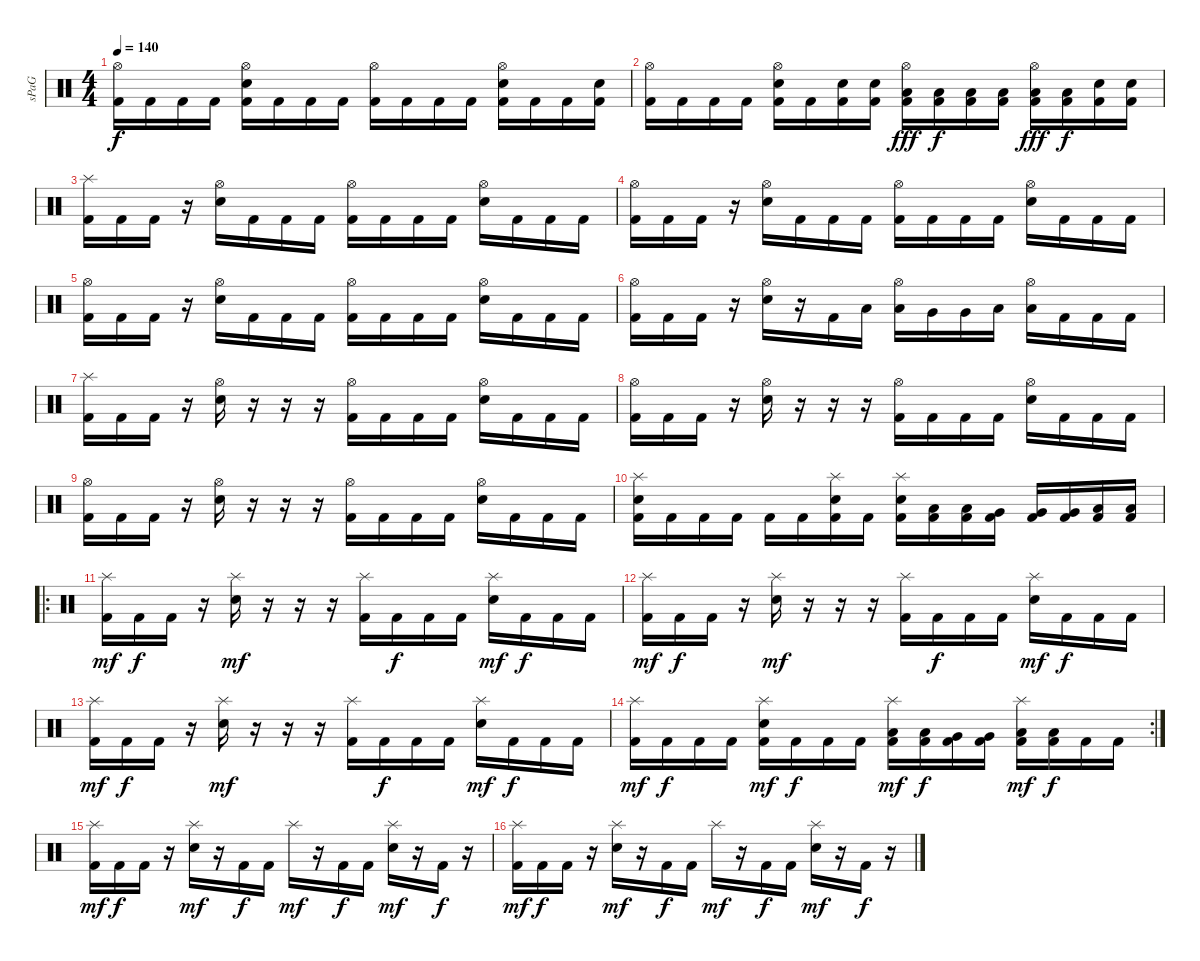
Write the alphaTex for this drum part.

\track ("sPaG" "sPaG") {instrument percussion}
\staff {score}
\articulation defaults
\ts (4 4)
\tempo 140
\clef neutral
\ks c
("Hi-Hat (open)" "Kick (hit) 2").16{dy f} "Kick (hit) 2".16 "Kick (hit) 2".16 "Kick (hit) 2".16 ("Hi-Hat (open)" "Snare (hit) 2" "Kick (hit) 2").16 "Kick (hit) 2".16 "Kick (hit) 2".16 "Kick (hit) 2".16 ("Hi-Hat (open)" "Kick (hit) 2").16 "Kick (hit) 2".16 "Kick (hit) 2".16 "Kick (hit) 2".16 ("Hi-Hat (open)" "Snare (hit) 2" "Kick (hit) 2").16 "Kick (hit) 2".16 "Kick (hit) 2".16 ("Snare (hit) 2" "Kick (hit) 2").16 |
("Hi-Hat (open)" "Kick (hit) 2").16 "Kick (hit) 2".16 "Kick (hit) 2".16 "Kick (hit) 2".16 ("Hi-Hat (open)" "Snare (hit) 2" "Kick (hit) 2").16 "Kick (hit) 2".16 ("Snare (hit) 2" "Kick (hit) 2").16 ("Snare (hit) 2" "Kick (hit) 2").16 ("Hi-Hat (open)" "Low Tom (hit)" "Kick (hit) 2").16{dy fff} ("Low Tom (hit)" "Kick (hit) 2").16{dy f} ("Low Floor Tom (hit)" "Kick (hit) 2").16 ("Low Floor Tom (hit)" "Kick (hit) 2").16 ("Hi-Hat (open)" "Low Floor Tom (hit)" "Kick (hit) 2").16{dy fff} ("Low Floor Tom (hit)" "Kick (hit) 2").16{dy f} ("Snare (hit) 2" "Kick (hit) 2").16 ("Snare (hit) 2" "Kick (hit) 2").16 |
("Splash (hit)" "Kick (hit) 2").16 "Kick (hit) 2".16 "Kick (hit) 2".16 r.16 ("Hi-Hat (open)" "Snare (hit) 2").16 "Kick (hit) 2".16 "Kick (hit) 2".16 "Kick (hit) 2".16 ("Hi-Hat (open)" "Kick (hit) 2").16 "Kick (hit) 2".16 "Kick (hit) 2".16 "Kick (hit) 2".16 ("Hi-Hat (open)" "Snare (hit) 2").16 "Kick (hit) 2".16 "Kick (hit) 2".16 "Kick (hit) 2".16 |
("Hi-Hat (open)" "Kick (hit) 2").16 "Kick (hit) 2".16 "Kick (hit) 2".16 r.16 ("Hi-Hat (open)" "Snare (hit) 2").16 "Kick (hit) 2".16 "Kick (hit) 2".16 "Kick (hit) 2".16 ("Hi-Hat (open)" "Kick (hit) 2").16 "Kick (hit) 2".16 "Kick (hit) 2".16 "Kick (hit) 2".16 ("Hi-Hat (open)" "Snare (hit) 2").16 "Kick (hit) 2".16 "Kick (hit) 2".16 "Kick (hit) 2".16 |
("Hi-Hat (open)" "Kick (hit) 2").16 "Kick (hit) 2".16 "Kick (hit) 2".16 r.16 ("Hi-Hat (open)" "Snare (hit) 2").16 "Kick (hit) 2".16 "Kick (hit) 2".16 "Kick (hit) 2".16 ("Hi-Hat (open)" "Kick (hit) 2").16 "Kick (hit) 2".16 "Kick (hit) 2".16 "Kick (hit) 2".16 ("Hi-Hat (open)" "Snare (hit) 2").16 "Kick (hit) 2".16 "Kick (hit) 2".16 "Kick (hit) 2".16 |
("Hi-Hat (open)" "Kick (hit) 2").16 "Kick (hit) 2".16 "Kick (hit) 2".16 r.16 ("Hi-Hat (open)" "Snare (hit) 2").16 r.16 "Kick (hit) 2".16 "Low Tom (hit)".16 ("Hi-Hat (open)" "Low Tom (hit)").16 "Very Low Tom (hit)".16 "Very Low Tom (hit)".16 "Low Floor Tom (hit)".16 ("Hi-Hat (open)" "Low Floor Tom (hit)").16 "Kick (hit) 2".16 "Kick (hit) 2".16 "Kick (hit) 2".16 |
("Splash (hit)" "Kick (hit) 2").16 "Kick (hit) 2".16 "Kick (hit) 2".16 r.16 ("Hi-Hat (open)" "Snare (hit) 2").16 r.16 r.16 r.16 ("Hi-Hat (open)" "Kick (hit) 2").16 "Kick (hit) 2".16 "Kick (hit) 2".16 "Kick (hit) 2".16 ("Hi-Hat (open)" "Snare (hit) 2").16 "Kick (hit) 2".16 "Kick (hit) 2".16 "Kick (hit) 2".16 |
("Hi-Hat (open)" "Kick (hit) 2").16 "Kick (hit) 2".16 "Kick (hit) 2".16 r.16 ("Hi-Hat (open)" "Snare (hit) 2").16 r.16 r.16 r.16 ("Hi-Hat (open)" "Kick (hit) 2").16 "Kick (hit) 2".16 "Kick (hit) 2".16 "Kick (hit) 2".16 ("Hi-Hat (open)" "Snare (hit) 2").16 "Kick (hit) 2".16 "Kick (hit) 2".16 "Kick (hit) 2".16 |
("Hi-Hat (open)" "Kick (hit) 2").16 "Kick (hit) 2".16 "Kick (hit) 2".16 r.16 ("Hi-Hat (open)" "Snare (hit) 2").16 r.16 r.16 r.16 ("Hi-Hat (open)" "Kick (hit) 2").16 "Kick (hit) 2".16 "Kick (hit) 2".16 "Kick (hit) 2".16 ("Hi-Hat (open)" "Snare (hit) 2").16 "Kick (hit) 2".16 "Kick (hit) 2".16 "Kick (hit) 2".16 |
("Splash (hit)" "Snare (hit) 2" "Kick (hit) 2").16 "Kick (hit) 2".16 "Kick (hit) 2".16 "Kick (hit) 2".16 "Kick (hit) 2".16 "Kick (hit) 2".16 ("Splash (hit)" "Snare (hit) 2" "Kick (hit) 2").16 "Kick (hit) 2".16 ("Splash (hit)" "Snare (hit) 2" "Kick (hit) 2").16 ("Low Tom (hit)" "Kick (hit) 2").16 ("Low Tom (hit)" "Kick (hit) 2").16 ("Very Low Tom (hit)" "Kick (hit) 2").16 ("Very Low Tom (hit)" "Kick (hit) 2").16 ("Very Low Tom (hit)" "Kick (hit) 2").16 ("Low Floor Tom (hit)" "Kick (hit) 2").16 ("Low Floor Tom (hit)" "Kick (hit) 2").16 |
\ro
("Splash (hit)" "Kick (hit) 2").16{dy mf} "Kick (hit) 2".16{dy f} "Kick (hit) 2".16 r.16 ("Splash (hit)" "Snare (hit) 2").16{dy mf} r.16 r.16 r.16 ("Splash (hit)" "Kick (hit) 2").16 "Kick (hit) 2".16{dy f} "Kick (hit) 2".16 "Kick (hit) 2".16 ("Splash (hit)" "Snare (hit) 2").16{dy mf} "Kick (hit) 2".16{dy f} "Kick (hit) 2".16 "Kick (hit) 2".16 |
("Splash (hit)" "Kick (hit) 2").16{dy mf} "Kick (hit) 2".16{dy f} "Kick (hit) 2".16 r.16 ("Splash (hit)" "Snare (hit) 2").16{dy mf} r.16 r.16 r.16 ("Splash (hit)" "Kick (hit) 2").16 "Kick (hit) 2".16{dy f} "Kick (hit) 2".16 "Kick (hit) 2".16 ("Splash (hit)" "Snare (hit) 2").16{dy mf} "Kick (hit) 2".16{dy f} "Kick (hit) 2".16 "Kick (hit) 2".16 |
("Splash (hit)" "Kick (hit) 2").16{dy mf} "Kick (hit) 2".16{dy f} "Kick (hit) 2".16 r.16 ("Splash (hit)" "Snare (hit) 2").16{dy mf} r.16 r.16 r.16 ("Splash (hit)" "Kick (hit) 2").16 "Kick (hit) 2".16{dy f} "Kick (hit) 2".16 "Kick (hit) 2".16 ("Splash (hit)" "Snare (hit) 2").16{dy mf} "Kick (hit) 2".16{dy f} "Kick (hit) 2".16 "Kick (hit) 2".16 |
\rc 2
("Splash (hit)" "Kick (hit) 2").16{dy mf} "Kick (hit) 2".16{dy f} "Kick (hit) 2".16 "Kick (hit) 2".16 ("Splash (hit)" "Snare (hit) 2" "Kick (hit) 2").16{dy mf} "Kick (hit) 2".16{dy f} "Kick (hit) 2".16 "Kick (hit) 2".16 ("Splash (hit)" "Low Tom (hit)" "Kick (hit) 2").16{dy mf} ("Low Tom (hit)" "Kick (hit) 2").16{dy f} ("Very Low Tom (hit)" "Kick (hit) 2").16 ("Very Low Tom (hit)" "Kick (hit) 2").16 ("Splash (hit)" "Low Floor Tom (hit)" "Kick (hit) 2").16{dy mf} ("Low Floor Tom (hit)" "Kick (hit) 2").16{dy f} "Kick (hit) 2".16 "Kick (hit) 2".16 |
("Splash (hit)" "Kick (hit) 2").16{dy mf} "Kick (hit) 2".16{dy f} "Kick (hit) 2".16 r.16 ("Splash (hit)" "Snare (hit) 2").16{dy mf} r.16 "Kick (hit) 2".16{dy f} "Kick (hit) 2".16 "Splash (hit)".16{dy mf} r.16 "Kick (hit) 2".16{dy f} "Kick (hit) 2".16 ("Splash (hit)" "Snare (hit) 2").16{dy mf} r.16 "Kick (hit) 2".16{dy f} r.16 |
("Splash (hit)" "Kick (hit) 2").16{dy mf} "Kick (hit) 2".16{dy f} "Kick (hit) 2".16 r.16 ("Splash (hit)" "Snare (hit) 2").16{dy mf} r.16 "Kick (hit) 2".16{dy f} "Kick (hit) 2".16 "Splash (hit)".16{dy mf} r.16 "Kick (hit) 2".16{dy f} "Kick (hit) 2".16 ("Splash (hit)" "Snare (hit) 2").16{dy mf} r.16 "Kick (hit) 2".16{dy f} r.16
